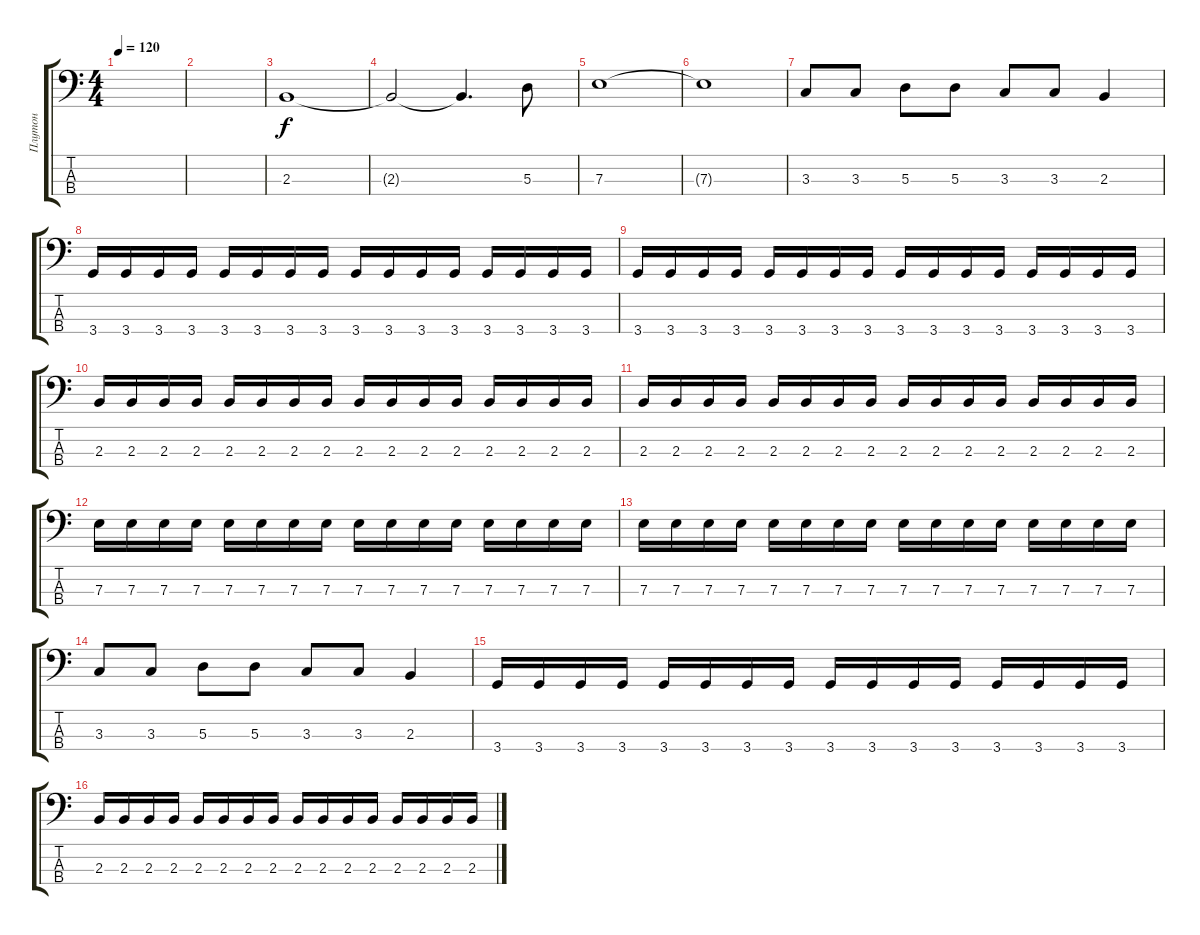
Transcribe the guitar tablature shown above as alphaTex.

\track ("Плутон" "Плутон") {instrument electricbassfinger}
\staff {score tabs}
\tuning (G2 D2 A1 E1) {hide}
\ts (4 4)
\tempo 120
\clef f4
\ks c
|
|
2.3.1 |
2.3{t}.2 2.3{t}.4{d} 5.3.8 |
7.3.1 |
7.3{t}.1 |
3.3.8 3.3.8 5.3.8 5.3.8 3.3.8 3.3.8 2.3.4 |
3.4.16 3.4.16 3.4.16 3.4.16 3.4.16 3.4.16 3.4.16 3.4.16 3.4.16 3.4.16 3.4.16 3.4.16 3.4.16 3.4.16 3.4.16 3.4.16 |
3.4.16 3.4.16 3.4.16 3.4.16 3.4.16 3.4.16 3.4.16 3.4.16 3.4.16 3.4.16 3.4.16 3.4.16 3.4.16 3.4.16 3.4.16 3.4.16 |
2.3.16 2.3.16 2.3.16 2.3.16 2.3.16 2.3.16 2.3.16 2.3.16 2.3.16 2.3.16 2.3.16 2.3.16 2.3.16 2.3.16 2.3.16 2.3.16 |
2.3.16 2.3.16 2.3.16 2.3.16 2.3.16 2.3.16 2.3.16 2.3.16 2.3.16 2.3.16 2.3.16 2.3.16 2.3.16 2.3.16 2.3.16 2.3.16 |
7.3.16 7.3.16 7.3.16 7.3.16 7.3.16 7.3.16 7.3.16 7.3.16 7.3.16 7.3.16 7.3.16 7.3.16 7.3.16 7.3.16 7.3.16 7.3.16 |
7.3.16 7.3.16 7.3.16 7.3.16 7.3.16 7.3.16 7.3.16 7.3.16 7.3.16 7.3.16 7.3.16 7.3.16 7.3.16 7.3.16 7.3.16 7.3.16 |
3.3.8 3.3.8 5.3.8 5.3.8 3.3.8 3.3.8 2.3.4 |
3.4.16 3.4.16 3.4.16 3.4.16 3.4.16 3.4.16 3.4.16 3.4.16 3.4.16 3.4.16 3.4.16 3.4.16 3.4.16 3.4.16 3.4.16 3.4.16 |
2.3.16 2.3.16 2.3.16 2.3.16 2.3.16 2.3.16 2.3.16 2.3.16 2.3.16 2.3.16 2.3.16 2.3.16 2.3.16 2.3.16 2.3.16 2.3.16
